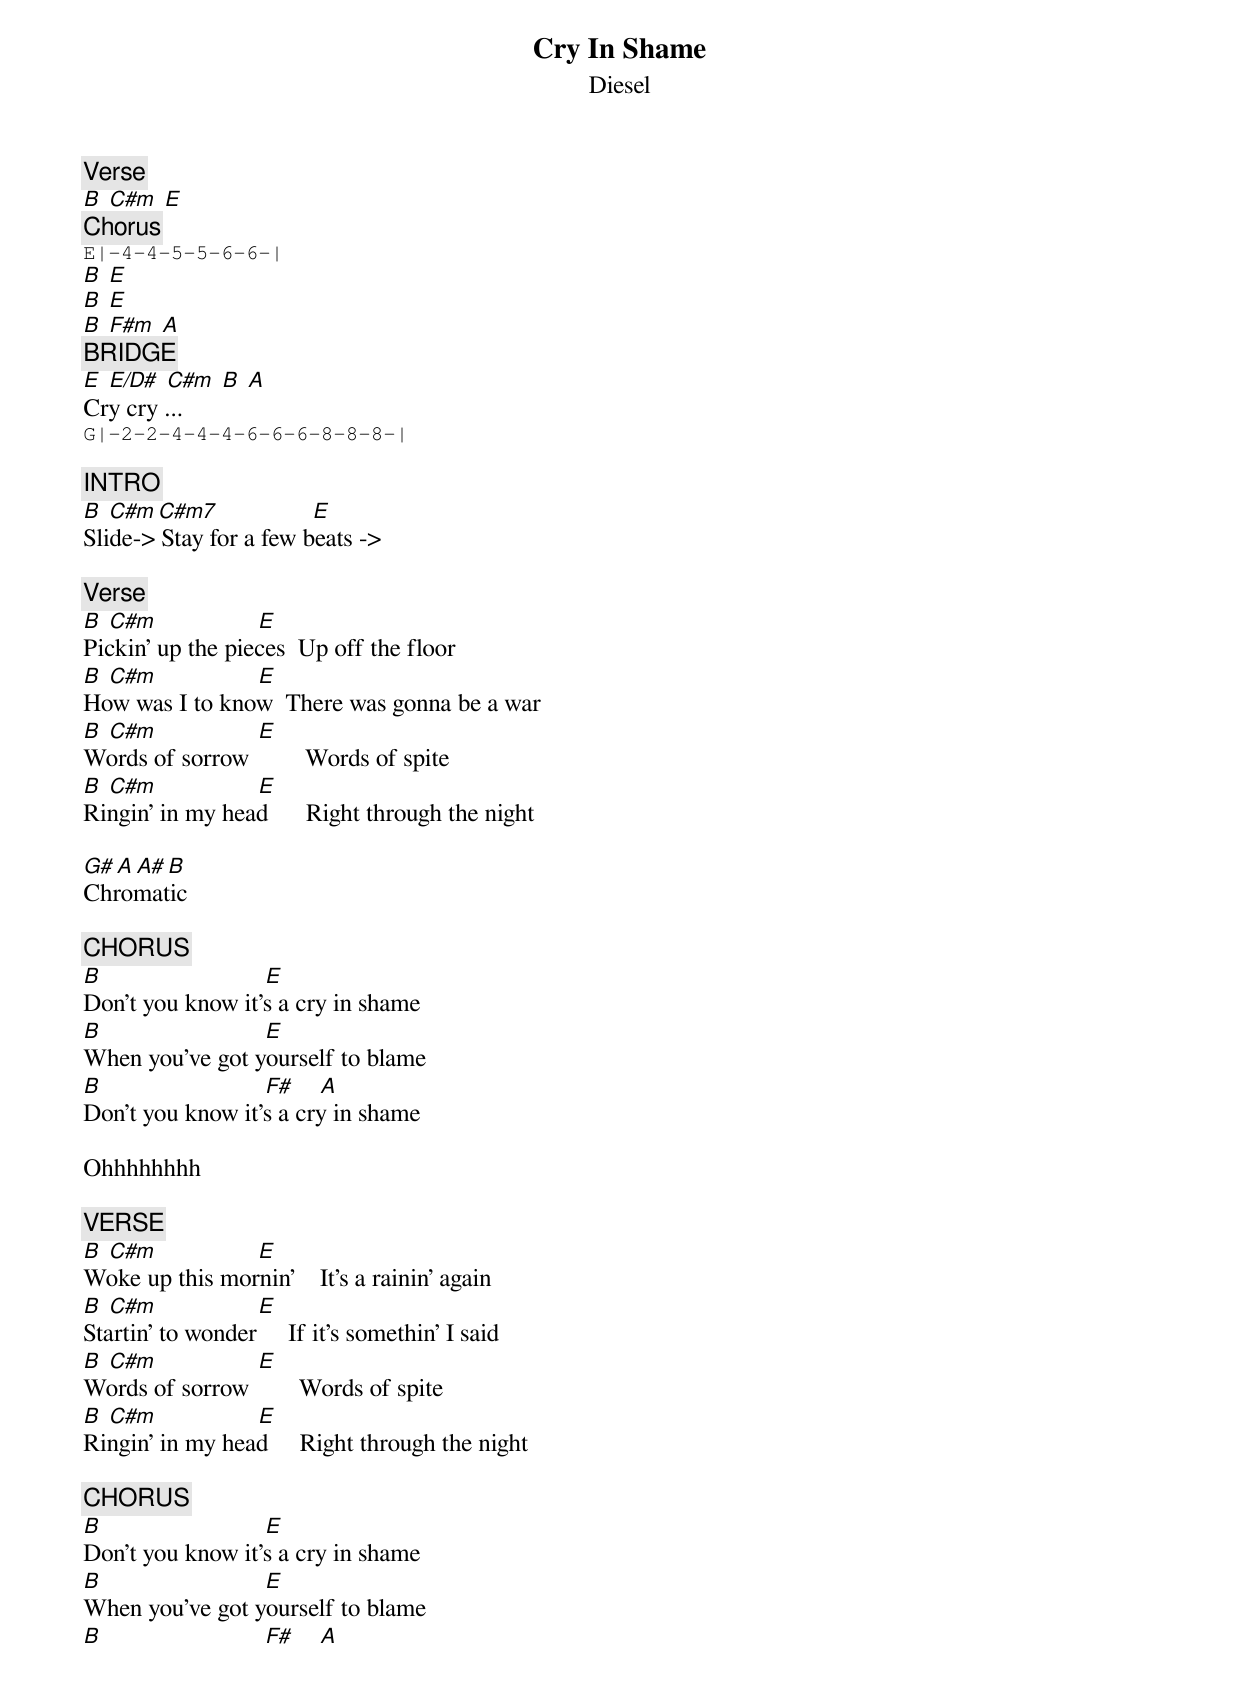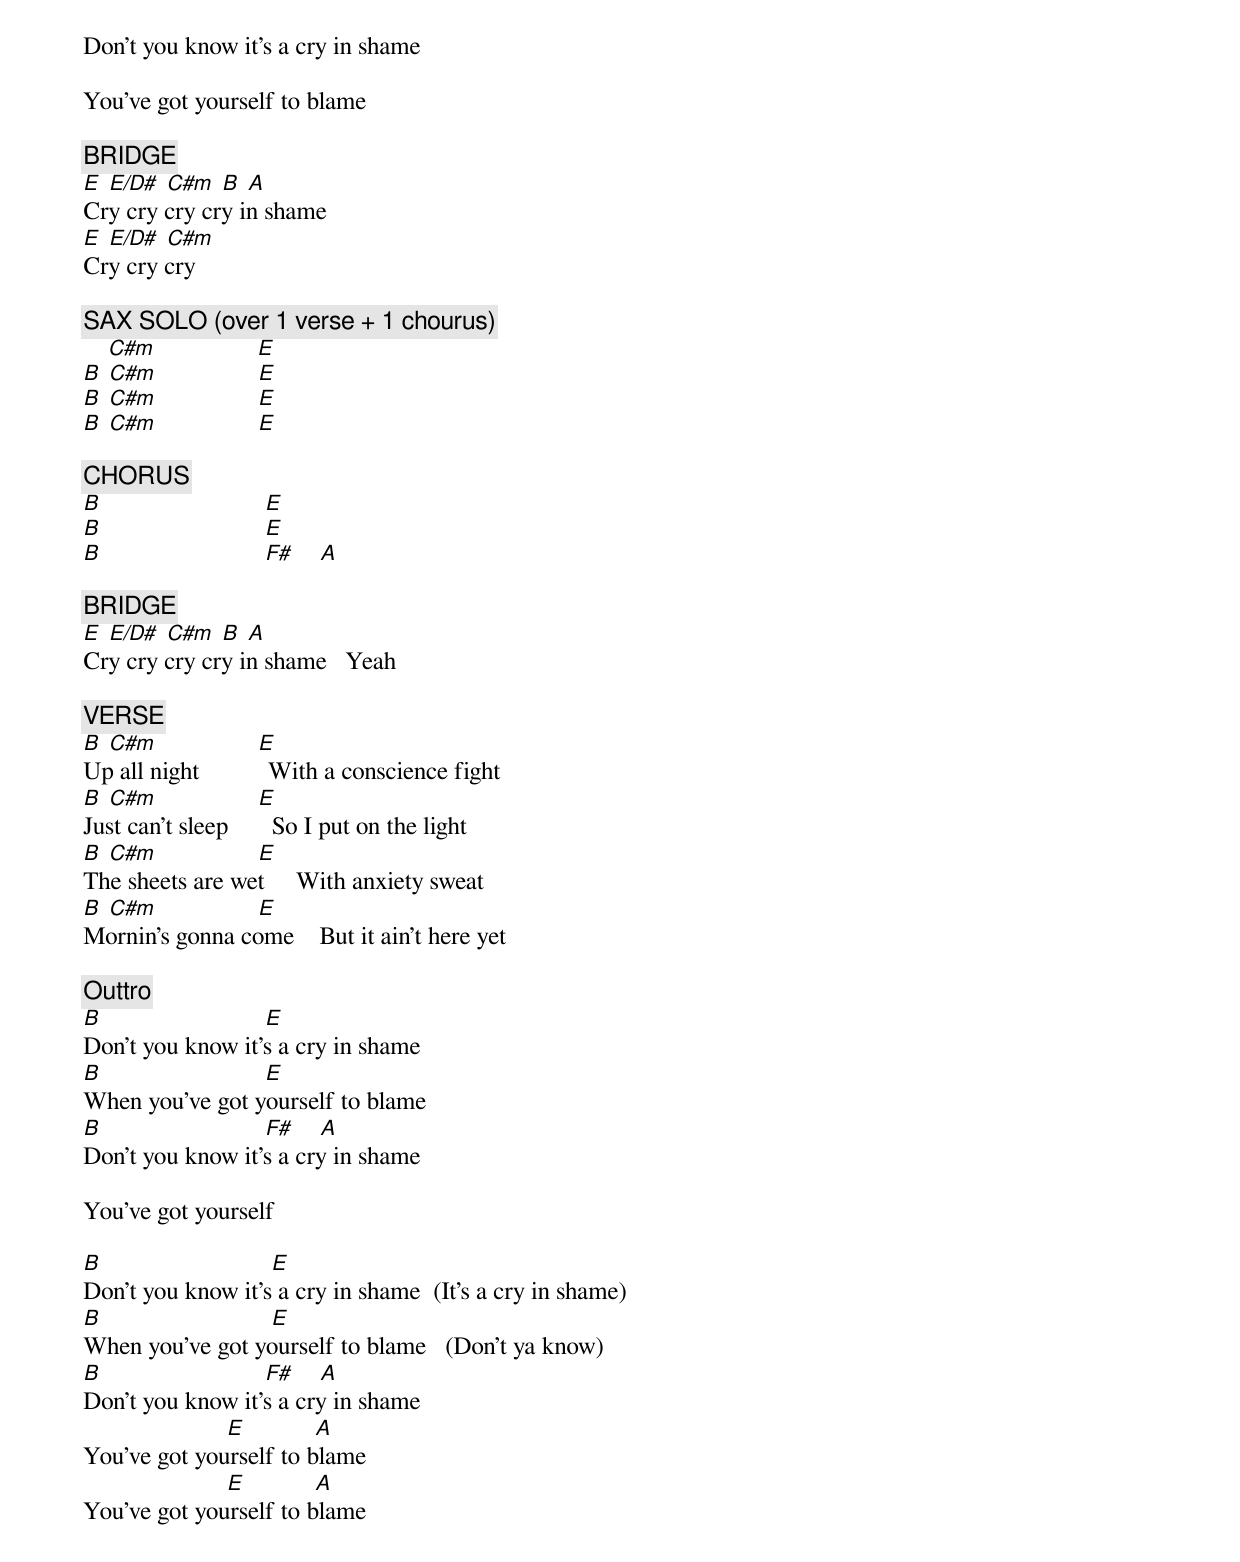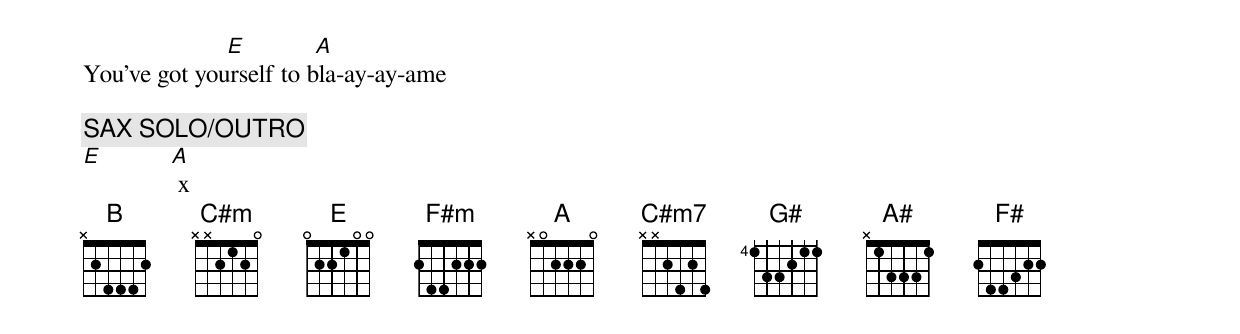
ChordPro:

{t: Cry In Shame}
{st: Diesel}
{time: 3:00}
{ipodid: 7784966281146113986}

{c: Verse}
[B] [C#m] [E]
{c: Chorus}
{sot}
E|-4-4-5-5-6-6-|
{eot}
[B] [E]
[B] [E]
[B] [F#m] [A]
{c: BRIDGE}
[E] [E/D#] [C#m] [B] [A]
Cry cry ...
{sot}
G|-2-2-4-4-4-6-6-6-8-8-8-|
{eot}

{c: INTRO}
[B] [C#m][C#m7]               [E]
Slide-> Stay for a few beats ->

{c: Verse}
[B] [C#m]                [E]
Pickin' up the pieces  Up off the floor
[B] [C#m]                [E]
How was I to know  There was gonna be a war
[B] [C#m]                [E]
Words of sorrow         Words of spite
[B] [C#m]                [E]
Ringin' in my head      Right through the night

[G#][A][A#][B]
Chromatic

{c: CHORUS}
[B]                          [E]
Don't you know it's a cry in shame
[B]                          [E]
When you've got yourself to blame
[B]                          [F#]    [A]
Don't you know it's a cry in shame

Ohhhhhhhh

{c: VERSE}
[B] [C#m]                [E]
Woke up this mornin'    It's a rainin' again
[B] [C#m]                [E]
Startin' to wonder     If it's somethin' I said
[B] [C#m]                [E]
Words of sorrow        Words of spite
[B] [C#m]                [E]
Ringin' in my head     Right through the night

{c: CHORUS}
[B]                          [E]
Don't you know it's a cry in shame
[B]                          [E]
When you've got yourself to blame
[B]                          [F#]    [A]
Don't you know it's a cry in shame

You've got yourself to blame

{c: BRIDGE}
[E] [E/D#] [C#m] [B] [A]
Cry cry cry cry in shame
[E] [E/D#] [C#m]
Cry cry cry

{c: SAX SOLO (over 1 verse + 1 chourus)}
    [C#m]                [E]
[B] [C#m]                [E]
[B] [C#m]                [E]
[B] [C#m]                [E]

{c: CHORUS}
[B]                          [E]
[B]                          [E]
[B]                          [F#]    [A]

{c: BRIDGE}
[E] [E/D#] [C#m] [B] [A]
Cry cry cry cry in shame   Yeah

{c: VERSE}
[B] [C#m]                [E]
Up all night           With a conscience fight
[B] [C#m]                [E]
Just can't sleep       So I put on the light
[B] [C#m]                [E]
The sheets are wet     With anxiety sweat
[B] [C#m]                [E]
Mornin's gonna come    But it ain't here yet

{c: Outtro}
[B]                          [E]
Don't you know it's a cry in shame
[B]                          [E]
When you've got yourself to blame
[B]                          [F#]    [A]
Don't you know it's a cry in shame

You've got yourself

[B]                           [E]
Don't you know it's a cry in shame  (It's a cry in shame)
[B]                           [E]
When you've got yourself to blame   (Don't ya know)
[B]                          [F#]    [A]
Don't you know it's a cry in shame
                       [E]           [A]
You've got yourself to blame
                       [E]           [A]
You've got yourself to blame
                       [E]           [A]
You've got yourself to bla-ay-ay-ame

{c: SAX SOLO/OUTRO}
[E]           [A] x
